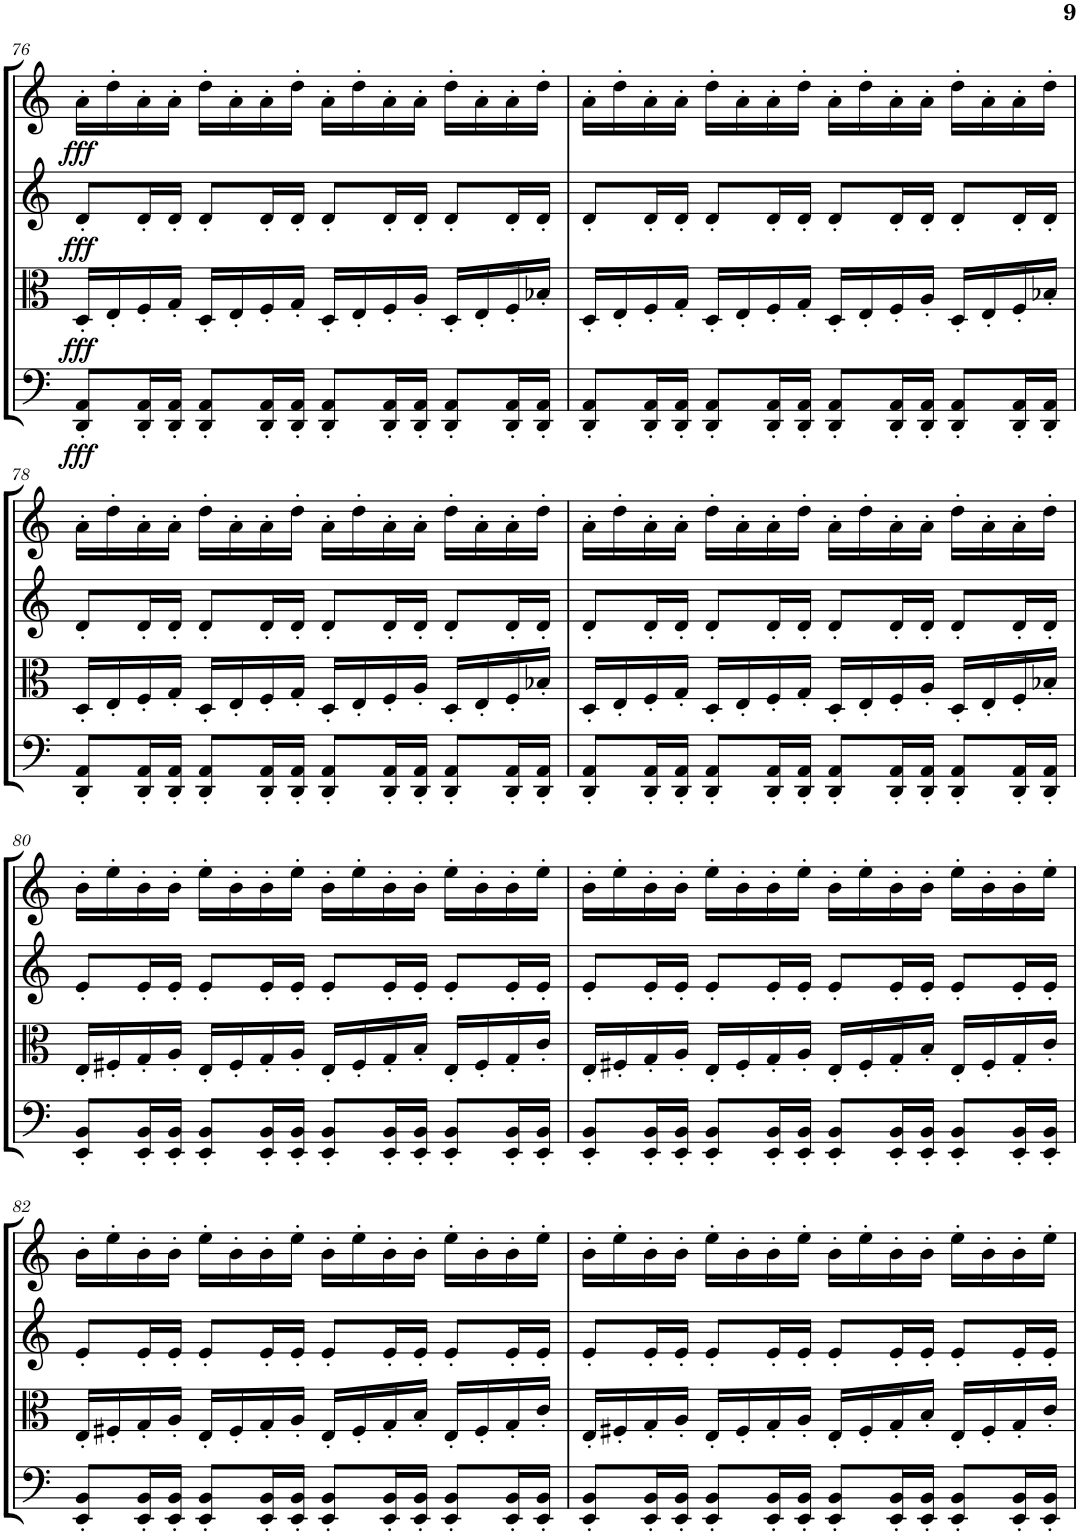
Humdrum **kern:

**kern	**dynam	**kern	**dynam	**kern	**dynam	**kern	**dynam
*part4	*part4	*part3	*part3	*part2	*part2	*part1	*part1
*staff4	*staff4	*staff3	*staff3	*staff2	*staff2	*staff1	*staff1
*I"Violoncello	*	*I"Viola	*	*I"Violin II	*	*I"Violin I	*
*I'Vc	*	*I'Vla	*	*I'Vln	*	*I'Vln	*
!!LO:PB:g=z
*clefF4	*	*clefC3	*	*clefG2	*	*clefG2	*
*k[]	*	*k[]	*	*k[]	*	*k[]	*
*M4/4	*	*M4/4	*	*M4/4	*	*M4/4	*
=76	=76	=76	=76	=76	=76	=76	=76
!	!LO:DY:b	!	!LO:DY:b	!	!LO:DY:b	!	!LO:DY:b
8DD/' 8AA/'L	fff	16D'/LL	fff	8d'/L	fff	16a'\LL	fff
.	.	16E'/	.	.	.	16dd'\	.
16DD/' 16AA/'L	.	16F'/	.	16d'/L	.	16a'\	.
16DD/' 16AA/'JJ	.	16G'/JJ	.	16d'/JJ	.	16a'\JJ	.
8DD/' 8AA/'L	.	16D'/LL	.	8d'/L	.	16dd'\LL	.
.	.	16E'/	.	.	.	16a'\	.
16DD/' 16AA/'L	.	16F'/	.	16d'/L	.	16a'\	.
16DD/' 16AA/'JJ	.	16G'/JJ	.	16d'/JJ	.	16dd'\JJ	.
8DD/' 8AA/'L	.	16D'/LL	.	8d'/L	.	16a'\LL	.
.	.	16E'/	.	.	.	16dd'\	.
16DD/' 16AA/'L	.	16F'/	.	16d'/L	.	16a'\	.
16DD/' 16AA/'JJ	.	16A'/JJ	.	16d'/JJ	.	16a'\JJ	.
8DD/' 8AA/'L	.	16D'/LL	.	8d'/L	.	16dd'\LL	.
.	.	16E'/	.	.	.	16a'\	.
16DD/' 16AA/'L	.	16F'/	.	16d'/L	.	16a'\	.
16DD/' 16AA/'JJ	.	16B-X'/JJ	.	16d'/JJ	.	16dd'\JJ	.
=77	=77	=77	=77	=77	=77	=77	=77
8DD/' 8AA/'L	.	16D'/LL	.	8d'/L	.	16a'\LL	.
.	.	16E'/	.	.	.	16dd'\	.
16DD/' 16AA/'L	.	16F'/	.	16d'/L	.	16a'\	.
16DD/' 16AA/'JJ	.	16G'/JJ	.	16d'/JJ	.	16a'\JJ	.
8DD/' 8AA/'L	.	16D'/LL	.	8d'/L	.	16dd'\LL	.
.	.	16E'/	.	.	.	16a'\	.
16DD/' 16AA/'L	.	16F'/	.	16d'/L	.	16a'\	.
16DD/' 16AA/'JJ	.	16G'/JJ	.	16d'/JJ	.	16dd'\JJ	.
8DD/' 8AA/'L	.	16D'/LL	.	8d'/L	.	16a'\LL	.
.	.	16E'/	.	.	.	16dd'\	.
16DD/' 16AA/'L	.	16F'/	.	16d'/L	.	16a'\	.
16DD/' 16AA/'JJ	.	16A'/JJ	.	16d'/JJ	.	16a'\JJ	.
8DD/' 8AA/'L	.	16D'/LL	.	8d'/L	.	16dd'\LL	.
.	.	16E'/	.	.	.	16a'\	.
16DD/' 16AA/'L	.	16F'/	.	16d'/L	.	16a'\	.
16DD/' 16AA/'JJ	.	16B-X'/JJ	.	16d'/JJ	.	16dd'\JJ	.
!!LO:LB:g=z
=78	=78	=78	=78	=78	=78	=78	=78
8DD/' 8AA/'L	.	16D'/LL	.	8d'/L	.	16a'\LL	.
.	.	16E'/	.	.	.	16dd'\	.
16DD/' 16AA/'L	.	16F'/	.	16d'/L	.	16a'\	.
16DD/' 16AA/'JJ	.	16G'/JJ	.	16d'/JJ	.	16a'\JJ	.
8DD/' 8AA/'L	.	16D'/LL	.	8d'/L	.	16dd'\LL	.
.	.	16E'/	.	.	.	16a'\	.
16DD/' 16AA/'L	.	16F'/	.	16d'/L	.	16a'\	.
16DD/' 16AA/'JJ	.	16G'/JJ	.	16d'/JJ	.	16dd'\JJ	.
8DD/' 8AA/'L	.	16D'/LL	.	8d'/L	.	16a'\LL	.
.	.	16E'/	.	.	.	16dd'\	.
16DD/' 16AA/'L	.	16F'/	.	16d'/L	.	16a'\	.
16DD/' 16AA/'JJ	.	16A'/JJ	.	16d'/JJ	.	16a'\JJ	.
8DD/' 8AA/'L	.	16D'/LL	.	8d'/L	.	16dd'\LL	.
.	.	16E'/	.	.	.	16a'\	.
16DD/' 16AA/'L	.	16F'/	.	16d'/L	.	16a'\	.
16DD/' 16AA/'JJ	.	16B-X'/JJ	.	16d'/JJ	.	16dd'\JJ	.
=79	=79	=79	=79	=79	=79	=79	=79
8DD/' 8AA/'L	.	16D'/LL	.	8d'/L	.	16a'\LL	.
.	.	16E'/	.	.	.	16dd'\	.
16DD/' 16AA/'L	.	16F'/	.	16d'/L	.	16a'\	.
16DD/' 16AA/'JJ	.	16G'/JJ	.	16d'/JJ	.	16a'\JJ	.
8DD/' 8AA/'L	.	16D'/LL	.	8d'/L	.	16dd'\LL	.
.	.	16E'/	.	.	.	16a'\	.
16DD/' 16AA/'L	.	16F'/	.	16d'/L	.	16a'\	.
16DD/' 16AA/'JJ	.	16G'/JJ	.	16d'/JJ	.	16dd'\JJ	.
8DD/' 8AA/'L	.	16D'/LL	.	8d'/L	.	16a'\LL	.
.	.	16E'/	.	.	.	16dd'\	.
16DD/' 16AA/'L	.	16F'/	.	16d'/L	.	16a'\	.
16DD/' 16AA/'JJ	.	16A'/JJ	.	16d'/JJ	.	16a'\JJ	.
8DD/' 8AA/'L	.	16D'/LL	.	8d'/L	.	16dd'\LL	.
.	.	16E'/	.	.	.	16a'\	.
16DD/' 16AA/'L	.	16F'/	.	16d'/L	.	16a'\	.
16DD/' 16AA/'JJ	.	16B-X'/JJ	.	16d'/JJ	.	16dd'\JJ	.
!!LO:LB:g=z
=80	=80	=80	=80	=80	=80	=80	=80
8EE/' 8BB/'L	.	16E'/LL	.	8e'/L	.	16b'\LL	.
.	.	16F#X'/	.	.	.	16ee'\	.
16EE/' 16BB/'L	.	16G'/	.	16e'/L	.	16b'\	.
16EE/' 16BB/'JJ	.	16A'/JJ	.	16e'/JJ	.	16b'\JJ	.
8EE/' 8BB/'L	.	16E'/LL	.	8e'/L	.	16ee'\LL	.
.	.	16F#'/	.	.	.	16b'\	.
16EE/' 16BB/'L	.	16G'/	.	16e'/L	.	16b'\	.
16EE/' 16BB/'JJ	.	16A'/JJ	.	16e'/JJ	.	16ee'\JJ	.
8EE/' 8BB/'L	.	16E'/LL	.	8e'/L	.	16b'\LL	.
.	.	16F#'/	.	.	.	16ee'\	.
16EE/' 16BB/'L	.	16G'/	.	16e'/L	.	16b'\	.
16EE/' 16BB/'JJ	.	16B'/JJ	.	16e'/JJ	.	16b'\JJ	.
8EE/' 8BB/'L	.	16E'/LL	.	8e'/L	.	16ee'\LL	.
.	.	16F#'/	.	.	.	16b'\	.
16EE/' 16BB/'L	.	16G'/	.	16e'/L	.	16b'\	.
16EE/' 16BB/'JJ	.	16c'/JJ	.	16e'/JJ	.	16ee'\JJ	.
=81	=81	=81	=81	=81	=81	=81	=81
8EE/' 8BB/'L	.	16E'/LL	.	8e'/L	.	16b'\LL	.
.	.	16F#X'/	.	.	.	16ee'\	.
16EE/' 16BB/'L	.	16G'/	.	16e'/L	.	16b'\	.
16EE/' 16BB/'JJ	.	16A'/JJ	.	16e'/JJ	.	16b'\JJ	.
8EE/' 8BB/'L	.	16E'/LL	.	8e'/L	.	16ee'\LL	.
.	.	16F#'/	.	.	.	16b'\	.
16EE/' 16BB/'L	.	16G'/	.	16e'/L	.	16b'\	.
16EE/' 16BB/'JJ	.	16A'/JJ	.	16e'/JJ	.	16ee'\JJ	.
8EE/' 8BB/'L	.	16E'/LL	.	8e'/L	.	16b'\LL	.
.	.	16F#'/	.	.	.	16ee'\	.
16EE/' 16BB/'L	.	16G'/	.	16e'/L	.	16b'\	.
16EE/' 16BB/'JJ	.	16B'/JJ	.	16e'/JJ	.	16b'\JJ	.
8EE/' 8BB/'L	.	16E'/LL	.	8e'/L	.	16ee'\LL	.
.	.	16F#'/	.	.	.	16b'\	.
16EE/' 16BB/'L	.	16G'/	.	16e'/L	.	16b'\	.
16EE/' 16BB/'JJ	.	16c'/JJ	.	16e'/JJ	.	16ee'\JJ	.
!!LO:LB:g=z
=82	=82	=82	=82	=82	=82	=82	=82
8EE/' 8BB/'L	.	16E'/LL	.	8e'/L	.	16b'\LL	.
.	.	16F#X'/	.	.	.	16ee'\	.
16EE/' 16BB/'L	.	16G'/	.	16e'/L	.	16b'\	.
16EE/' 16BB/'JJ	.	16A'/JJ	.	16e'/JJ	.	16b'\JJ	.
8EE/' 8BB/'L	.	16E'/LL	.	8e'/L	.	16ee'\LL	.
.	.	16F#'/	.	.	.	16b'\	.
16EE/' 16BB/'L	.	16G'/	.	16e'/L	.	16b'\	.
16EE/' 16BB/'JJ	.	16A'/JJ	.	16e'/JJ	.	16ee'\JJ	.
8EE/' 8BB/'L	.	16E'/LL	.	8e'/L	.	16b'\LL	.
.	.	16F#'/	.	.	.	16ee'\	.
16EE/' 16BB/'L	.	16G'/	.	16e'/L	.	16b'\	.
16EE/' 16BB/'JJ	.	16B'/JJ	.	16e'/JJ	.	16b'\JJ	.
8EE/' 8BB/'L	.	16E'/LL	.	8e'/L	.	16ee'\LL	.
.	.	16F#'/	.	.	.	16b'\	.
16EE/' 16BB/'L	.	16G'/	.	16e'/L	.	16b'\	.
16EE/' 16BB/'JJ	.	16c'/JJ	.	16e'/JJ	.	16ee'\JJ	.
=83	=83	=83	=83	=83	=83	=83	=83
8EE/' 8BB/'L	.	16E'/LL	.	8e'/L	.	16b'\LL	.
.	.	16F#X'/	.	.	.	16ee'\	.
16EE/' 16BB/'L	.	16G'/	.	16e'/L	.	16b'\	.
16EE/' 16BB/'JJ	.	16A'/JJ	.	16e'/JJ	.	16b'\JJ	.
8EE/' 8BB/'L	.	16E'/LL	.	8e'/L	.	16ee'\LL	.
.	.	16F#'/	.	.	.	16b'\	.
16EE/' 16BB/'L	.	16G'/	.	16e'/L	.	16b'\	.
16EE/' 16BB/'JJ	.	16A'/JJ	.	16e'/JJ	.	16ee'\JJ	.
8EE/' 8BB/'L	.	16E'/LL	.	8e'/L	.	16b'\LL	.
.	.	16F#'/	.	.	.	16ee'\	.
16EE/' 16BB/'L	.	16G'/	.	16e'/L	.	16b'\	.
16EE/' 16BB/'JJ	.	16B'/JJ	.	16e'/JJ	.	16b'\JJ	.
8EE/' 8BB/'L	.	16E'/LL	.	8e'/L	.	16ee'\LL	.
.	.	16F#'/	.	.	.	16b'\	.
16EE/' 16BB/'L	.	16G'/	.	16e'/L	.	16b'\	.
16EE/' 16BB/'JJ	.	16c'/JJ	.	16e'/JJ	.	16ee'\JJ	.
=	=	=	=	=	=	=	=
*-	*-	*-	*-	*-	*-	*-	*-
